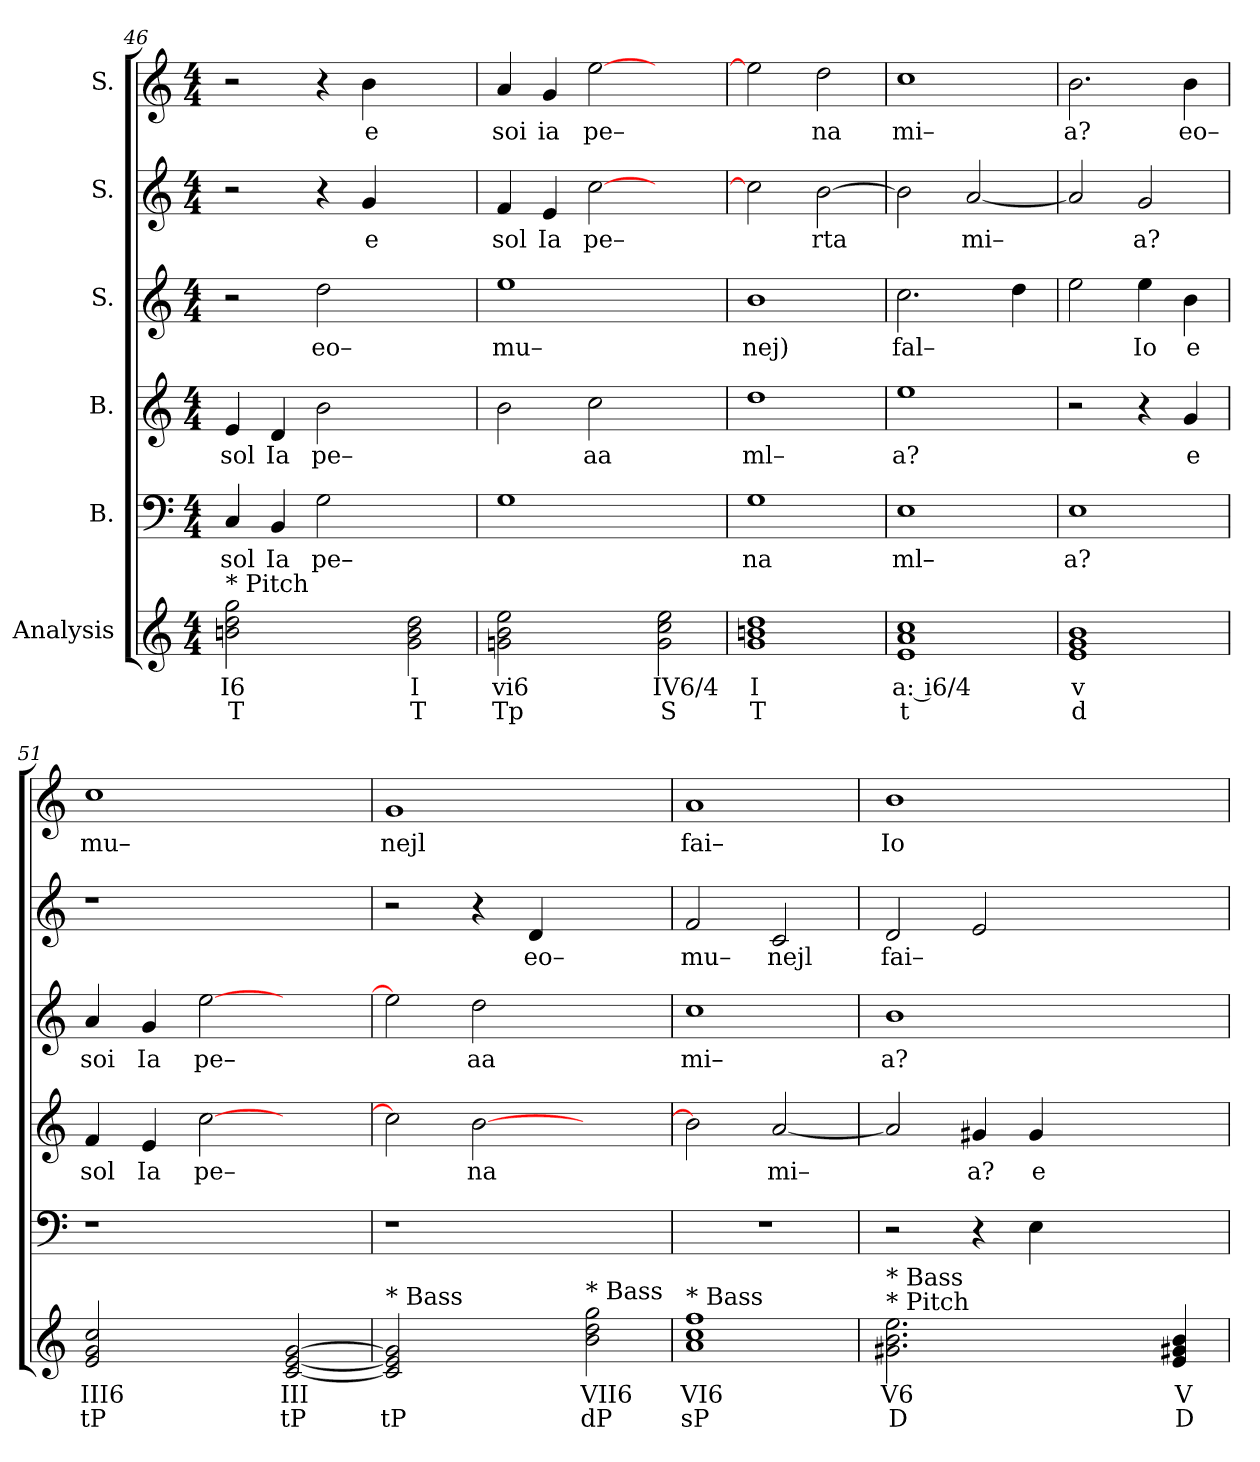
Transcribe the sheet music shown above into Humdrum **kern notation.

**kern	**text	**text	**kern	**text	**kern	**text	**kern	**text	**kern	**text	**kern	**text
*part6	*part6	*part6	*part5	*part5	*part4	*part4	*part3	*part3	*part2	*part2	*part1	*part1
*staff6	*staff6	*staff6	*staff5	*staff5	*staff4	*staff4	*staff3	*staff3	*staff2	*staff2	*staff1	*staff1
*I"Analysis	*	*	*I"B.	*	*I"B.	*	*I"S.	*	*I"S.	*	*I"S.	*
*	*	*	*clefF4	*	*clefG2	*	*clefG2	*	*clefG2	*	*clefG2	*
*k[]	*	*	*k[]	*	*k[]	*	*k[]	*	*k[]	*	*k[]	*
*M4/4	*	*	*M4/4	*	*M4/4	*	*M4/4	*	*M4/4	*	*M4/4	*
=46	=46	=46	=46	=46	=46	=46	=46	=46	=46	=46	=46	=46
!	!	!	!	!LO:LY:b	!	!	!	!	!	!	!	!
!LO:TX:a:t=* Pitch	!	!	!	!	!	!	!	!	!	!	!	!
!	!	!	!	!	!	!LO:LY:b	!	!	!	!	!	!
2bn 2dd 2gg	I6	T	4C/	sol	4e/	sol	2r	.	2r	.	2r	.
!	!	!	!	!LO:LY:b	!	!	!	!	!	!	!	!
!	!	!	!	!	!	!LO:LY:b	!	!	!	!	!	!
.	.	.	4BB/	Ia	4d/	Ia	.	.	.	.	.	.
!	!	!	!	!LO:LY:b	!	!	!	!	!	!	!	!
!	!	!	!	!	!	!LO:LY:b	!	!	!	!	!	!
!	!	!	!	!	!	!	!	!LO:LY:b	!	!	!	!
2ryy	.	.	2G\	pe–	2b\	pe–	2dd\	eo–	4r	.	4r	.
!	!	!	!	!	!	!	!	!	!	!LO:LY:b	!	!
!	!	!	!	!	!	!	!	!	!	!	!	!LO:LY:b
.	.	.	.	.	.	.	.	.	4g/	e	4b\	e
2g 2b 2dd	I	T	2ryy	.	2ryy	.	2ryy	.	2ryy	.	2ryy	.
=47	=47	=47	=47	=47	=47	=47	=47	=47	=47	=47	=47	=47
!	!	!	!	!	!	!	!	!LO:LY:b	!	!	!	!
!	!	!	!	!	!	!	!	!	!	!LO:LY:b	!	!
!	!	!	!	!	!	!	!	!	!	!	!	!LO:LY:b
2gn 2b 2ee	vi6	Tp	1G	.	2b\	.	1ee	mu–	4f/	sol	4a/	soi
!	!	!	!	!	!	!	!	!	!	!LO:LY:b	!	!
!	!	!	!	!	!	!	!	!	!	!	!	!LO:LY:b
.	.	.	.	.	.	.	.	.	4e/	Ia	4g/	ia
!	!	!	!	!	!	!LO:LY:b	!	!	!	!	!	!
!	!	!	!	!	!	!	!	!	!	!LO:LY:b	!	!
!	!	!	!	!	!	!	!	!	!	!	!	!LO:LY:b
2ryy	.	.	.	.	2cc\	aa	.	.	[2cc\	pe–	[2ee\	pe–
2g 2cc 2ee	IV6/4	S	2ryy	.	2ryy	.	2ryy	.	2ryy	.	2ryy	.
=48	=48	=48	=48	=48	=48	=48	=48	=48	=48	=48	=48	=48
!	!	!	!	!LO:LY:b	!	!	!	!	!	!	!	!
!	!	!	!	!	!	!LO:LY:b	!	!	!	!	!	!
!	!	!	!	!	!	!	!	!LO:LY:b	!	!	!	!
1g 1bn 1dd	I	T	1G	na	1dd	ml–	1b	nej)	2cc\]	.	2ee\]	.
!	!	!	!	!	!	!	!	!	!	!LO:LY:b	!	!
!	!	!	!	!	!	!	!	!	!	!	!	!LO:LY:b
.	.	.	.	.	.	.	.	.	[2b\	rta	2dd\	na
=49	=49	=49	=49	=49	=49	=49	=49	=49	=49	=49	=49	=49
!	!	!	!	!LO:LY:b	!	!	!	!	!	!	!	!
!	!	!	!	!	!	!LO:LY:b	!	!	!	!	!	!
!	!	!	!	!	!	!	!	!LO:LY:b	!	!	!	!
!	!	!	!	!	!	!	!	!	!	!	!	!LO:LY:b
1e 1a 1cc	a: i6/4	t	1E	ml–	1ee	a?	2.cc\	fal–	2b\]	.	1cc	mi–
!	!	!	!	!	!	!	!	!	!	!LO:LY:b	!	!
.	.	.	.	.	.	.	.	.	[2a/	mi–	.	.
.	.	.	.	.	.	.	4dd\	.	.	.	.	.
=50	=50	=50	=50	=50	=50	=50	=50	=50	=50	=50	=50	=50
!	!	!	!	!LO:LY:b	!	!	!	!	!	!	!	!
!	!	!	!	!	!	!	!	!	!	!	!	!LO:LY:b
1e 1g 1b	v	d	1E	a?	2r	.	2ee\	.	2a/]	.	2.b\	a?
!	!	!	!	!	!	!	!	!LO:LY:b	!	!	!	!
!	!	!	!	!	!	!	!	!	!	!LO:LY:b	!	!
.	.	.	.	.	4r	.	4ee\	Io	2g/	a?	.	.
!	!	!	!	!	!	!LO:LY:b	!	!	!	!	!	!
!	!	!	!	!	!	!	!	!LO:LY:b	!	!	!	!
!	!	!	!	!	!	!	!	!	!	!	!	!LO:LY:b
.	.	.	.	.	4g/	e	4b\	e	.	.	4b\	eo–
=51	=51	=51	=51	=51	=51	=51	=51	=51	=51	=51	=51	=51
!	!	!	!	!	!	!LO:LY:b	!	!	!	!	!	!
!	!	!	!	!	!	!	!	!LO:LY:b	!	!	!	!
!	!	!	!	!	!	!	!	!	!	!	!	!LO:LY:b
2e 2g 2cc	III6	tP	1r	.	4f/	sol	4a/	soi	1r	.	1cc	mu–
!	!	!	!	!	!	!LO:LY:b	!	!	!	!	!	!
!	!	!	!	!	!	!	!	!LO:LY:b	!	!	!	!
.	.	.	.	.	4e/	Ia	4g/	Ia	.	.	.	.
!	!	!	!	!	!	!LO:LY:b	!	!	!	!	!	!
!	!	!	!	!	!	!	!	!LO:LY:b	!	!	!	!
2ryy	.	.	.	.	[2cc\	pe–	[2ee\	pe–	.	.	.	.
[2c [2e [2g	III	tP	2ryy	.	2ryy	.	2ryy	.	2ryy	.	2ryy	.
=52	=52	=52	=52	=52	=52	=52	=52	=52	=52	=52	=52	=52
!LO:TX:a:t=* Bass	!	!	!	!	!	!	!	!	!	!	!	!
!	!	!	!	!	!	!	!	!	!	!	!	!LO:LY:b
2c] 2e] 2g]	.	tP	1r	.	2cc\]	.	2ee\]	.	2r	.	1g	nejl
!	!	!	!	!	!	!LO:LY:b	!	!	!	!	!	!
!	!	!	!	!	!	!	!	!LO:LY:b	!	!	!	!
2ryy	.	.	.	.	[2b\	na	2dd\	aa	4r	.	.	.
!	!	!	!	!	!	!	!	!	!	!LO:LY:b	!	!
.	.	.	.	.	.	.	.	.	4d/	eo–	.	.
!LO:TX:a:t=* Bass	!	!	!	!	!	!	!	!	!	!	!	!
2b 2dd 2gg	VII6	dP	2ryy	.	2ryy	.	2ryy	.	2ryy	.	2ryy	.
=53	=53	=53	=53	=53	=53	=53	=53	=53	=53	=53	=53	=53
!	!	!	!	!	!	!	!	!LO:LY:b	!	!	!	!
!	!	!	!	!	!	!	!	!	!	!LO:LY:b	!	!
!LO:TX:a:t=* Bass	!	!	!	!	!	!	!	!	!	!	!	!
!	!	!	!	!	!	!	!	!	!	!	!	!LO:LY:b
1a 1cc 1ff	VI6	sP	1r	.	2b\]	.	1cc	mi–	2f/	mu–	1a	fai–
!	!	!	!	!	!	!LO:LY:b	!	!	!	!	!	!
!	!	!	!	!	!	!	!	!	!	!LO:LY:b	!	!
.	.	.	.	.	[2a/	mi–	.	.	2c/	nejl	.	.
=54	=54	=54	=54	=54	=54	=54	=54	=54	=54	=54	=54	=54
!	!	!	!	!	!	!	!	!LO:LY:b	!	!	!	!
!	!	!	!	!	!	!	!	!	!	!LO:LY:b	!	!
!LO:TX:a:t=* Pitch	!	!	!	!	!	!	!	!	!	!	!	!
!LO:TX:a:t=* Bass	!	!	!	!	!	!	!	!	!	!	!	!
!	!	!	!	!	!	!	!	!	!	!	!	!LO:LY:b
2.g#X 2.b 2.ee	V6	D	2r	.	2a/]	.	1b	a?	2d/	fai–	1b	Io
!	!	!	!	!	!	!LO:LY:b	!	!	!	!	!	!
.	.	.	4r	.	4g#X/	a?	.	.	2e/	.	.	.
!	!	!	!	!	!	!LO:LY:b	!	!	!	!	!	!
2.ryy	.	.	4E\	.	4g#/	e	.	.	.	.	.	.
.	.	.	2.ryy	.	2.ryy	.	2.ryy	.	2.ryy	.	2.ryy	.
4e 4g#X 4b	V	D	.	.	.	.	.	.	.	.	.	.
=	=	=	=	=	=	=	=	=	=	=	=	=
*-	*-	*-	*-	*-	*-	*-	*-	*-	*-	*-	*-	*-
